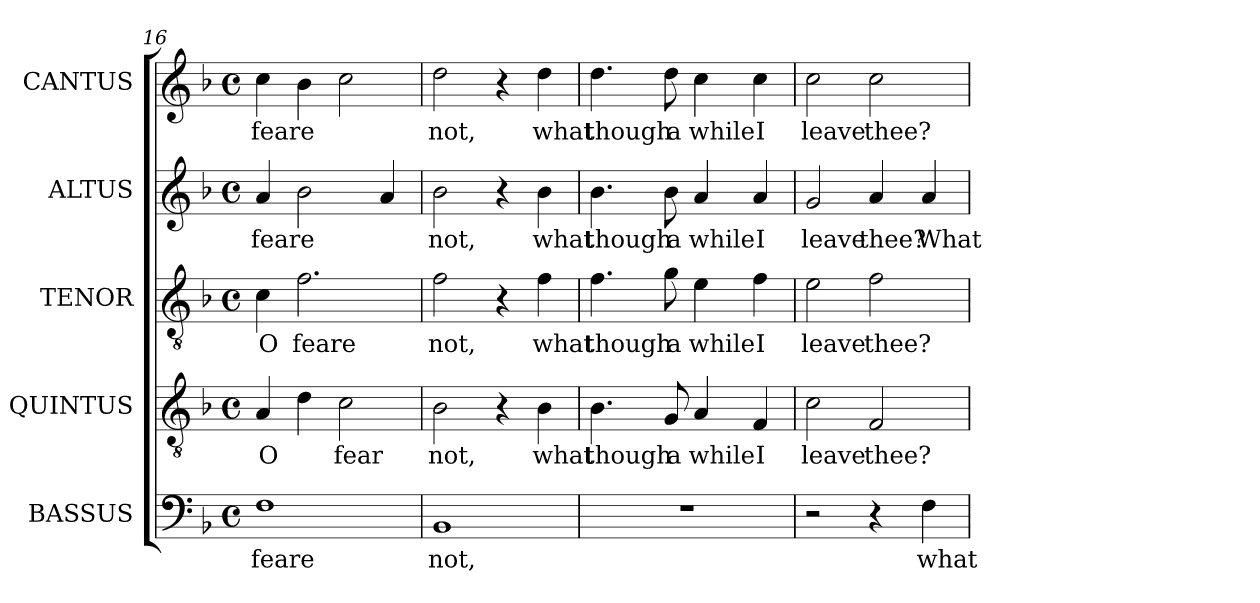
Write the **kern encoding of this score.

**kern	**text	**kern	**text	**kern	**text	**kern	**text	**kern	**text
*part5	*part5	*part4	*part4	*part3	*part3	*part2	*part2	*part1	*part1
*staff5	*staff5	*staff4	*staff4	*staff3	*staff3	*staff2	*staff2	*staff1	*staff1
*I"BASSUS	*	*I"QUINTUS	*	*I"TENOR	*	*I"ALTUS	*	*I"CANTUS	*
*I'B	*	*I'T	*	*	*	*	*	*I'S	*
*clefF4	*	*clefGv2	*	*clefGv2	*	*clefG2	*	*clefG2	*
*	*	*ITrd7c12	*	*ITrd7c12	*	*	*	*	*
*k[b-]	*	*k[b-]	*	*k[b-]	*	*k[b-]	*	*k[b-]	*
*d:	*	*d:	*	*d:	*	*d:	*	*d:	*
*M4/4	*	*M4/4	*	*M4/4	*	*M4/4	*	*M4/4	*
*met(c)	*	*met(c)	*	*met(c)	*	*met(c)	*	*met(c)	*
=16	=16	=16	=16	=16	=16	=16	=16	=16	=16
!	!LO:LY:b:color=#000000	!	!	!	!	!	!	!	!
!	!	!	!LO:LY:b:color=#000000	!	!	!	!	!	!
!	!	!	!	!	!LO:LY:b:color=#000000	!	!	!	!
!	!	!	!	!	!	!	!LO:LY:b:color=#000000	!	!
!	!	!	!	!	!	!	!	!	!LO:LY:b:color=#000000
1Fi	feare	4AAi/	O	4Ci\	O	4ai/	feare	4cci\	feare
!	!	!	!	!	!LO:LY:b:color=#000000	!	!	!	!
.	.	4Di\	.	2.Fi\	feare	2b-i\	.	4b-i\	.
!	!	!	!LO:LY:b:color=#000000	!	!	!	!	!	!
.	.	2Ci\	fear	.	.	.	.	2cci\	.
.	.	.	.	.	.	4ai/	.	.	.
=17	=17	=17	=17	=17	=17	=17	=17	=17	=17
!	!LO:LY:b:color=#000000	!	!	!	!	!	!	!	!
!	!	!	!LO:LY:b:color=#000000	!	!	!	!	!	!
!	!	!	!	!	!LO:LY:b:color=#000000	!	!	!	!
!	!	!	!	!	!	!	!LO:LY:b:color=#000000	!	!
!	!	!	!	!	!	!	!	!	!LO:LY:b:color=#000000
1BB-i	not,	2BB-i\	not,	2Fi\	not,	2b-i\	not,	2ddi\	not,
.	.	4r	.	4r	.	4r	.	4r	.
!	!	!	!LO:LY:b:color=#000000	!	!	!	!	!	!
!	!	!	!	!	!LO:LY:b:color=#000000	!	!	!	!
!	!	!	!	!	!	!	!LO:LY:b:color=#000000	!	!
!	!	!	!	!	!	!	!	!	!LO:LY:b:color=#000000
.	.	4BB-i\	what	4Fi\	what	4b-i\	what	4ddi\	what
=18	=18	=18	=18	=18	=18	=18	=18	=18	=18
!	!	!	!LO:LY:b:color=#000000	!	!	!	!	!	!
!	!	!	!	!	!LO:LY:b:color=#000000	!	!	!	!
!	!	!	!	!	!	!	!LO:LY:b:color=#000000	!	!
!	!	!	!	!	!	!	!	!	!LO:LY:b:color=#000000
1r	.	4.BB-i\	though	4.Fi\	though	4.b-i\	though	4.ddi\	though
!	!	!	!LO:LY:b:color=#000000	!	!	!	!	!	!
!	!	!	!	!	!LO:LY:b:color=#000000	!	!	!	!
!	!	!	!	!	!	!	!LO:LY:b:color=#000000	!	!
!	!	!	!	!	!	!	!	!	!LO:LY:b:color=#000000
.	.	8GGi/	a	8Gi\	a	8b-i\	a	8ddi\	a
!	!	!	!LO:LY:b:color=#000000	!	!	!	!	!	!
!	!	!	!	!	!LO:LY:b:color=#000000	!	!	!	!
!	!	!	!	!	!	!	!LO:LY:b:color=#000000	!	!
!	!	!	!	!	!	!	!	!	!LO:LY:b:color=#000000
.	.	4AAi/	while	4Ei\	while	4ai/	while	4cci\	while
!	!	!	!LO:LY:b:color=#000000	!	!	!	!	!	!
!	!	!	!	!	!LO:LY:b:color=#000000	!	!	!	!
!	!	!	!	!	!	!	!LO:LY:b:color=#000000	!	!
!	!	!	!	!	!	!	!	!	!LO:LY:b:color=#000000
.	.	4FFi/	I	4Fi\	I	4ai/	I	4cci\	I
!!LO:PB:g=z
=19	=19	=19	=19	=19	=19	=19	=19	=19	=19
!	!	!	!LO:LY:b:color=#000000	!	!	!	!	!	!
!	!	!	!	!	!LO:LY:b:color=#000000	!	!	!	!
!	!	!	!	!	!	!	!LO:LY:b:color=#000000	!	!
!	!	!	!	!	!	!	!	!	!LO:LY:b:color=#000000
2r	.	2Ci\	leave	2Ei\	leave	2gi/	leave	2cci\	leave
!	!	!	!LO:LY:b:color=#000000	!	!	!	!	!	!
!	!	!	!	!	!LO:LY:b:color=#000000	!	!	!	!
!	!	!	!	!	!	!	!LO:LY:b:color=#000000	!	!
!	!	!	!	!	!	!	!	!	!LO:LY:b:color=#000000
4r	.	2FFi/	thee?	2Fi\	thee?	4ai/	thee?	2cci\	thee?
!	!LO:LY:b:color=#000000	!	!	!	!	!	!	!	!
!	!	!	!	!	!	!	!LO:LY:b:color=#000000	!	!
4Fi\	what	.	.	.	.	4ai/	What	.	.
=	=	=	=	=	=	=	=	=	=
*-	*-	*-	*-	*-	*-	*-	*-	*-	*-
